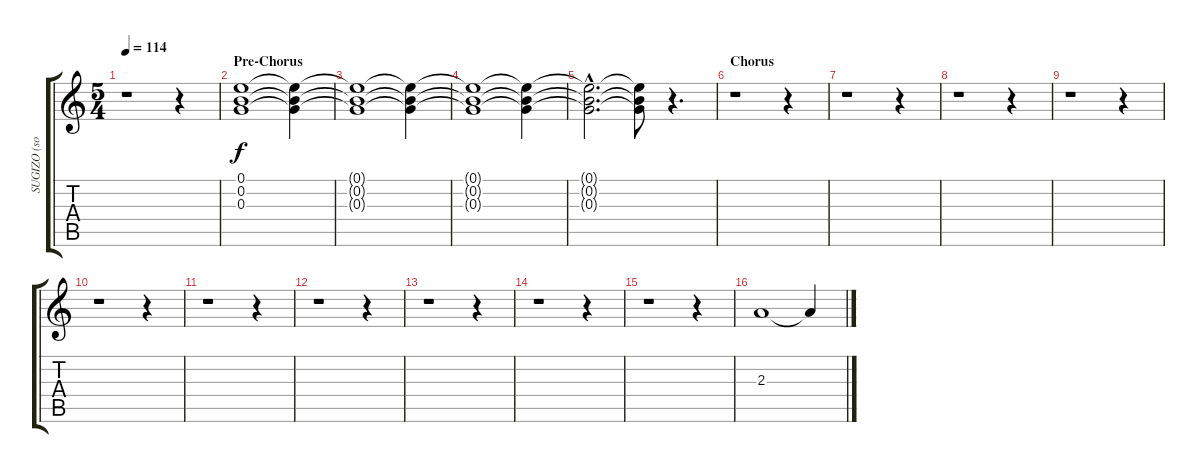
\track ("SUGIZO (solo guitar)" "SUGIZO (so") {instrument overdrivenguitar}
\staff {score tabs}
\tuning (E4 B3 G3 D3 A2 E2) {hide}
\ts (5 4)
\tempo 114
\clef g2
\ks c
r.1{dy f} r.4 |
\section ("" "Pre-Chorus")
(0.1 0.2 0.3).1{instrument guitarharmonics} (0.1{t} 0.2{t} 0.3{t}).4 |
(0.1{t} 0.2{t} 0.3{t}).1 (0.1{t} 0.2{t} 0.3{t}).4 |
(0.1{t} 0.2{t} 0.3{t}).1 (0.1{t} 0.2{t} 0.3{t}).4 |
(0.1{hac t} 0.2{hac t} 0.3{hac t}).2{d} (0.1{t} 0.2{t} 0.3{t}).8 r.4{d} |
\section ("" "Chorus")
r.1 r.4 |
r.1 r.4 |
r.1 r.4 |
r.1 r.4 |
r.1 r.4 |
r.1 r.4 |
r.1 r.4 |
r.1 r.4 |
r.1 r.4 |
r.1 r.4 |
2.3.1{instrument fx6goblins} 2.3{t}.4
